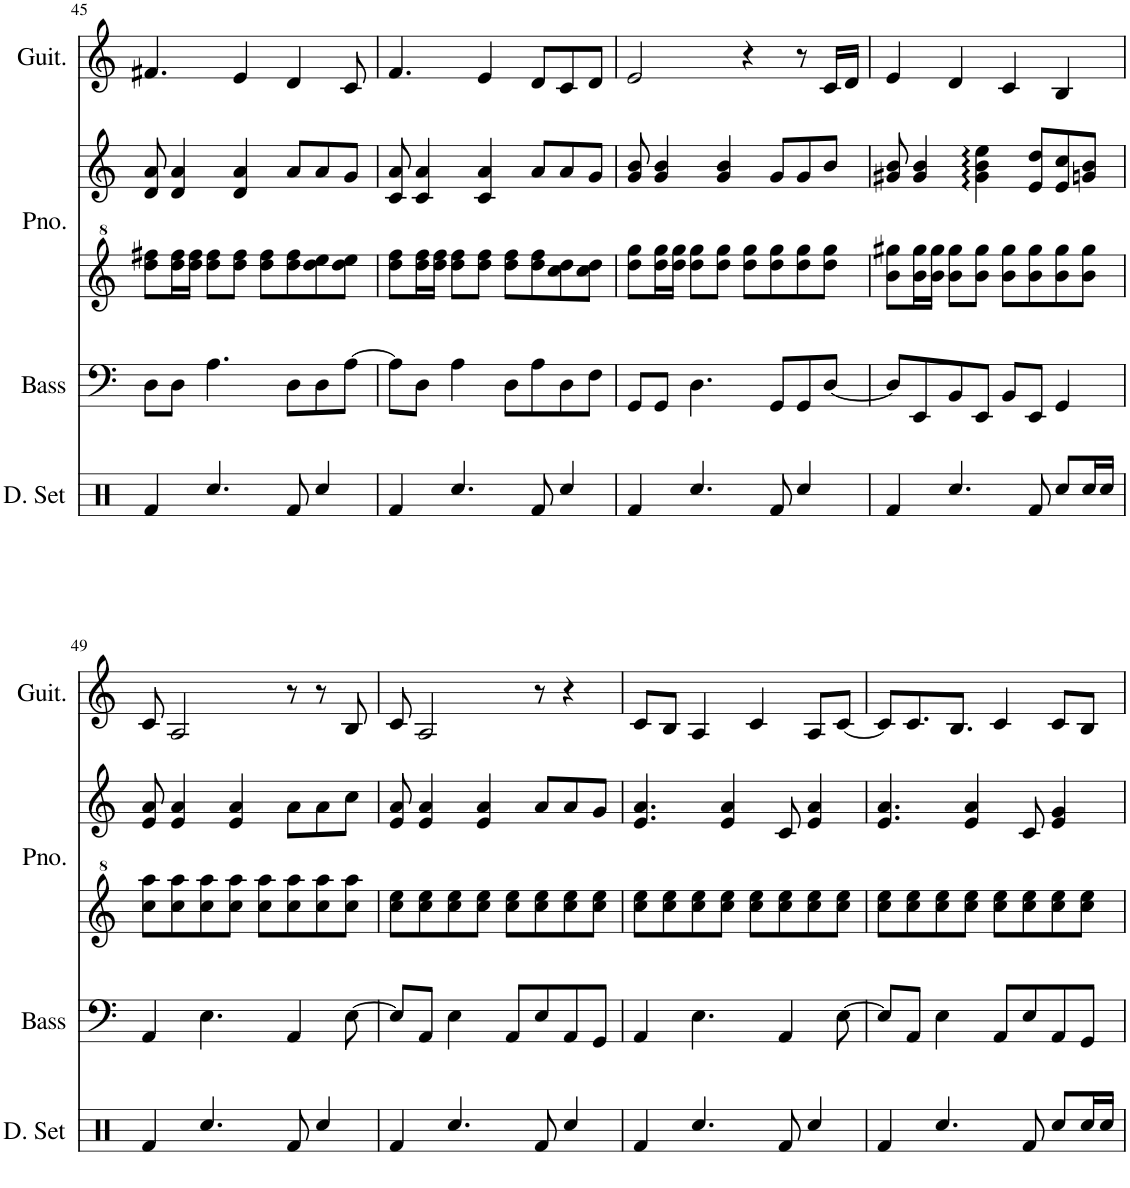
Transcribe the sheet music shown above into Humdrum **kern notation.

**kern	**kern	**kern	**kern	**kern
*part4	*part3	*part2	*part2	*part1
*staff5	*staff4	*staff3	*staff2	*staff1
*I"Drumset	*I"Acoustic Bass	*I"Piano	*	*I"Acoustic Guitar
*I'D. Set	*I'Bass	*I'Pno.	*	*I'Guit.
!!LO:PB:g=z
*clefX	*clefF4	*clefG^2	*clefG2	*clefG2
*	*Trd7c12	*	*	*
*k[]	*k[]	*k[]	*k[]	*k[]
*M4/4	*M4/4	*M4/4	*M4/4	*M4/4
=45	=45	=45	=45	=45
4Rf/	8D\L	8ddd\ 8fff#X\L	8d/ 8a/	4.f#X/
.	8D\J	16ddd\ 16fff#\L	4d/ 4a/	.
.	.	16ddd\ 16fff#\JJ	.	.
4.Rcc/	4.A\	8ddd\ 8fff#\L	.	.
.	.	8ddd\ 8fff#\J	4d/ 4a/	4e/
.	.	8ddd\ 8fff#\L	.	.
8Rf/	8D\L	8ddd\ 8fff#\	8a/L	4d/
4Rcc/	8D\	8ddd\ 8eee\	8a/	.
.	[8A\J	8ddd\ 8eee\J	8g/J	8c/
=46	=46	=46	=46	=46
4Rf/	8A\L]	8ddd\ 8fff\L	8c/ 8a/	4.f/
.	8D\J	16ddd\ 16fff\L	4c/ 4a/	.
.	.	16ddd\ 16fff\JJ	.	.
4.Rcc/	4A\	8ddd\ 8fff\L	.	.
.	.	8ddd\ 8fff\J	4c/ 4a/	4e/
.	8D\L	8ddd\ 8fff\L	.	.
8Rf/	8A\	8ddd\ 8fff\	8a/L	8d/L
4Rcc/	8D\	8ccc\ 8ddd\	8a/	8c/
.	8F\J	8ccc\ 8ddd\J	8g/J	8d/J
=47	=47	=47	=47	=47
4Rf/	8GG/L	8ddd\ 8ggg\L	8g/ 8b/	2e/
.	8GG/J	16ddd\ 16ggg\L	4g/ 4b/	.
.	.	16ddd\ 16ggg\JJ	.	.
4.Rcc/	4.D\	8ddd\ 8ggg\L	.	.
.	.	8ddd\ 8ggg\J	4g/ 4b/	.
.	.	8ddd\ 8ggg\L	.	4r
8Rf/	8GG/L	8ddd\ 8ggg\	8g/L	.
4Rcc/	8GG/	8ddd\ 8ggg\	8g/	8r
.	[8D/J	8ddd\ 8ggg\J	8b/J	16c/LL
.	.	.	.	16d/JJ
=48	=48	=48	=48	=48
4Rf/	8D/L]	8bb\ 8ggg#X\L	8g#X/ 8b/	4e/
.	8EE/	16bb\ 16ggg#\L	4g#/ 4b/	.
.	.	16bb\ 16ggg#\JJ	.	.
4.Rcc/	8BB/	8bb\ 8ggg#\L	.	4d/
.	8EE/J	8bb\ 8ggg#\J	4g#\ 4b\ 4ee\	.
.	8BB/L	8bb\ 8ggg#\L	.	4c/
8Rf/	8EE/J	8bb\ 8ggg#\	8e/ 8dd/L	.
8Rcc/L	4GG/	8bb\ 8ggg#\	8e/ 8cc/	4B/
16Rcc/L	.	8bb\ 8ggg#\J	8gn/ 8b/J	.
16Rcc/JJ	.	.	.	.
!!LO:LB:g=z
=49	=49	=49	=49	=49
4Rf/	4AA/	8ccc\ 8aaa\L	8e/ 8a/	8c/
.	.	8ccc\ 8aaa\	4e/ 4a/	2A/
4.Rcc/	4.E\	8ccc\ 8aaa\	.	.
.	.	8ccc\ 8aaa\J	4e/ 4a/	.
.	.	8ccc\ 8aaa\L	.	.
8Rf/	4AA/	8ccc\ 8aaa\	8a\L	8r
4Rcc/	.	8ccc\ 8aaa\	8a\	8r
.	[8E\	8ccc\ 8aaa\J	8cc\J	8B/
=50	=50	=50	=50	=50
4Rf/	8E/L]	8ccc\ 8eee\L	8e/ 8a/	8c/
.	8AA/J	8ccc\ 8eee\	4e/ 4a/	2A/
4.Rcc/	4E\	8ccc\ 8eee\	.	.
.	.	8ccc\ 8eee\J	4e/ 4a/	.
.	8AA/L	8ccc\ 8eee\L	.	.
8Rf/	8E/	8ccc\ 8eee\	8a/L	8r
4Rcc/	8AA/	8ccc\ 8eee\	8a/	4r
.	8GG/J	8ccc\ 8eee\J	8g/J	.
=51	=51	=51	=51	=51
4Rf/	4AA/	8ccc\ 8eee\L	4.e/ 4.a/	8c/L
.	.	8ccc\ 8eee\	.	8B/J
4.Rcc/	4.E\	8ccc\ 8eee\	.	4A/
.	.	8ccc\ 8eee\J	4e/ 4a/	.
.	.	8ccc\ 8eee\L	.	4c/
8Rf/	4AA/	8ccc\ 8eee\	8c/	.
4Rcc/	.	8ccc\ 8eee\	4e/ 4a/	8A/L
.	[8E\	8ccc\ 8eee\J	.	[8c/J
=52	=52	=52	=52	=52
4Rf/	8E/L]	8ccc\ 8eee\L	4.e/ 4.a/	8c/L]
.	8AA/J	8ccc\ 8eee\	.	8.c/
4.Rcc/	4E\	8ccc\ 8eee\	.	.
.	.	.	.	8.B/J
.	.	8ccc\ 8eee\J	4e/ 4a/	.
.	8AA/L	8ccc\ 8eee\L	.	4c/
8Rf/	8E/	8ccc\ 8eee\	8c/	.
8Rcc/L	8AA/	8ccc\ 8eee\	4e/ 4g/	8c/L
16Rcc/L	8GG/J	8ccc\ 8eee\J	.	8B/J
16Rcc/JJ	.	.	.	.
=	=	=	=	=
*-	*-	*-	*-	*-
